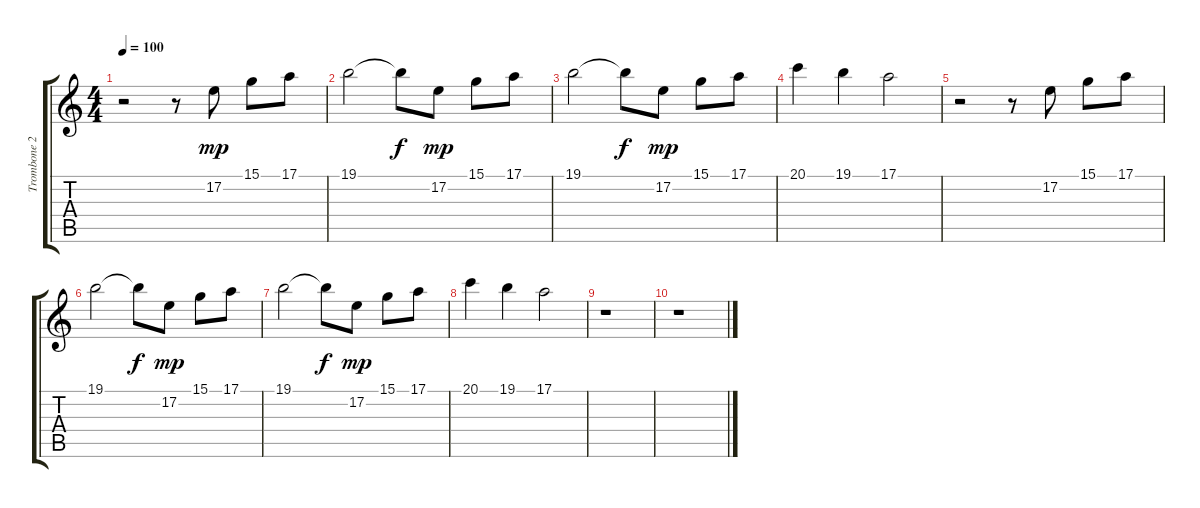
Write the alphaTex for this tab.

\track ("Trombone 2" "Trombone 2") {instrument trombone}
\staff {score tabs}
\tuning (E4 B3 G3 D3 A2 E2) {hide}
\ts (4 4)
\tempo 100
\clef g2
\ks c
r.2{dy mp} r.8 17.2.8 15.1.8 17.1.8 |
19.1.2 19.1{t}.8{dy f} 17.2.8{dy mp} 15.1.8 17.1.8 |
19.1.2 19.1{t}.8{dy f} 17.2.8{dy mp} 15.1.8 17.1.8 |
20.1.4 19.1.4 17.1.2 |
r.2 r.8 17.2.8 15.1.8 17.1.8 |
19.1.2 19.1{t}.8{dy f} 17.2.8{dy mp} 15.1.8 17.1.8 |
19.1.2 19.1{t}.8{dy f} 17.2.8{dy mp} 15.1.8 17.1.8 |
20.1.4 19.1.4 17.1.2 |
r.1 |
r.1
